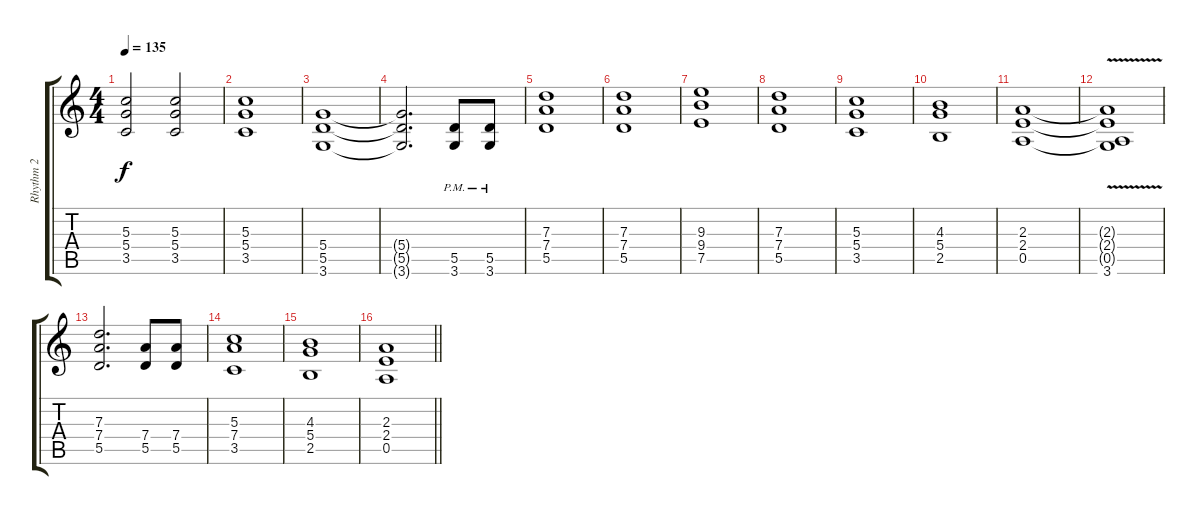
\track ("Rhythm 2" "Rhythm 2") {instrument distortionguitar}
\staff {score tabs}
\tuning (E4 B3 G3 D3 A2 E2) {hide}
\ts (4 4)
\tempo 135
\clef g2
\ks c
(5.3 5.4 3.5).2{dy f} (5.3 5.4 3.5).2 |
(5.3 5.4 3.5).1 |
(5.4 5.5 3.6).1 |
(5.4{t} 5.5{t} 3.6{t}).2{d} (5.5{pm} 3.6{pm}).8 (5.5{pm} 3.6{pm}).8 |
(7.3 7.4 5.5).1 |
(7.3 7.4 5.5).1 |
(9.3 9.4 7.5).1 |
(7.3 7.4 5.5).1 |
(5.3 5.4 3.5).1 |
(4.3 5.4 2.5).1 |
(2.3 2.4 0.5).1 |
(2.3{t} 2.4{t} 0.5{t} 3.6{v}).1 |
(7.3 7.4 5.5).2{d} (7.4 5.5).8 (7.4 5.5).8 |
(5.3 7.4 3.5).1 |
(4.3 5.4 2.5).1 |
\barLineRight lightlight
(2.3 2.4 0.5).1
